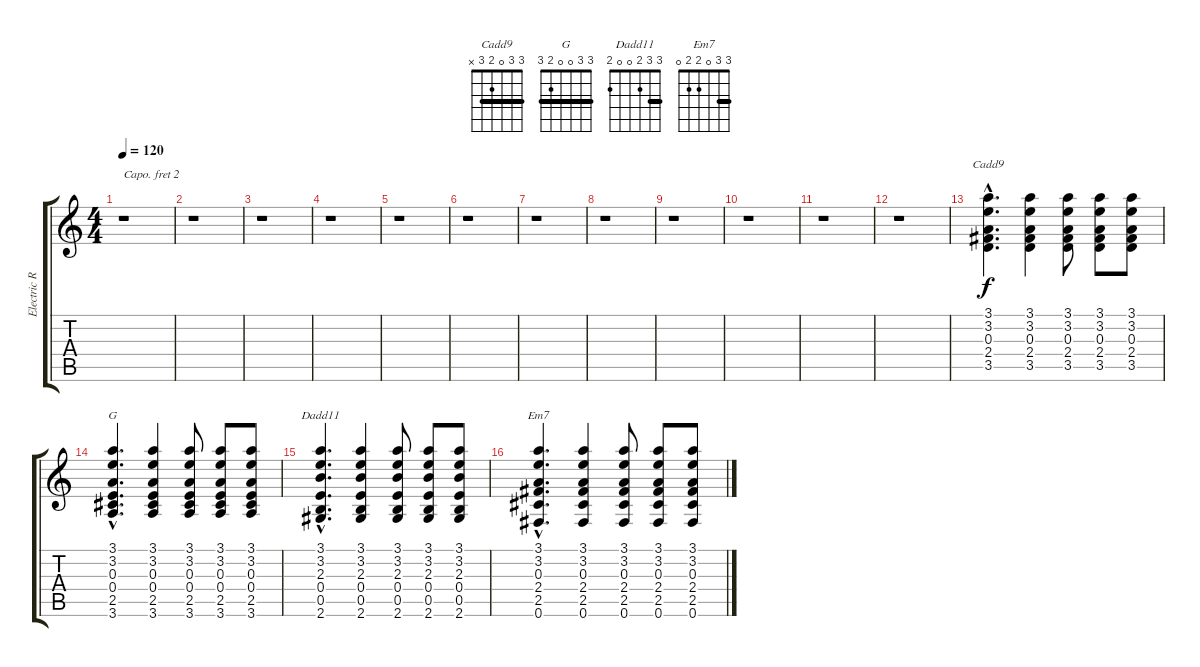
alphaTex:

\track ("Electric Rhythm" "Electric R") {instrument overdrivenguitar}
\staff {score tabs}
\capo 2
\tuning (E4 B3 G3 D3 A2 E2) {hide}
\chord ("Cadd9" 3 3 0 2 3 x) {barre 3}
\chord ("G" 3 3 0 0 2 3) {barre 3}
\chord ("Dadd11" 3 3 2 0 0 2) {barre 3}
\chord ("Em7" 3 3 0 2 2 0) {barre 3}
\ts (4 4)
\tempo 120
\clef g2
\ks c
r.1{dy f} |
r.1 |
r.1 |
r.1 |
r.1 |
r.1 |
r.1 |
r.1 |
r.1 |
r.1 |
r.1 |
r.1 |
(3.1{hac} 3.2{hac} 0.3{hac} 2.4{hac} 3.5{hac}).4{d ch "Cadd9"} (3.1 3.2 0.3 2.4 3.5).4 (3.1 3.2 0.3 2.4 3.5).8 (3.1 3.2 0.3 2.4 3.5).8 (3.1 3.2 0.3 2.4 3.5).8 |
(3.1{hac} 3.2{hac} 0.3{hac} 0.4{hac} 2.5{hac} 3.6{hac}).4{d ch "G"} (3.1 3.2 0.3 0.4 2.5 3.6).4 (3.1 3.2 0.3 0.4 2.5 3.6).8 (3.1 3.2 0.3 0.4 2.5 3.6).8 (3.1 3.2 0.3 0.4 2.5 3.6).8 |
(3.1{hac} 3.2{hac} 2.3{hac} 0.4{hac} 0.5{hac} 2.6{hac}).4{d ch "Dadd11"} (3.1 3.2 2.3 0.4 0.5 2.6).4 (3.1 3.2 2.3 0.4 0.5 2.6).8 (3.1 3.2 2.3 0.4 0.5 2.6).8 (3.1 3.2 2.3 0.4 0.5 2.6).8 |
(3.1{hac} 3.2{hac} 0.3{hac} 2.4{hac} 2.5{hac} 0.6{hac}).4{d ch "Em7"} (3.1 3.2 0.3 2.4 2.5 0.6).4 (3.1 3.2 0.3 2.4 2.5 0.6).8 (3.1 3.2 0.3 2.4 2.5 0.6).8 (3.1 3.2 0.3 2.4 2.5 0.6).8
